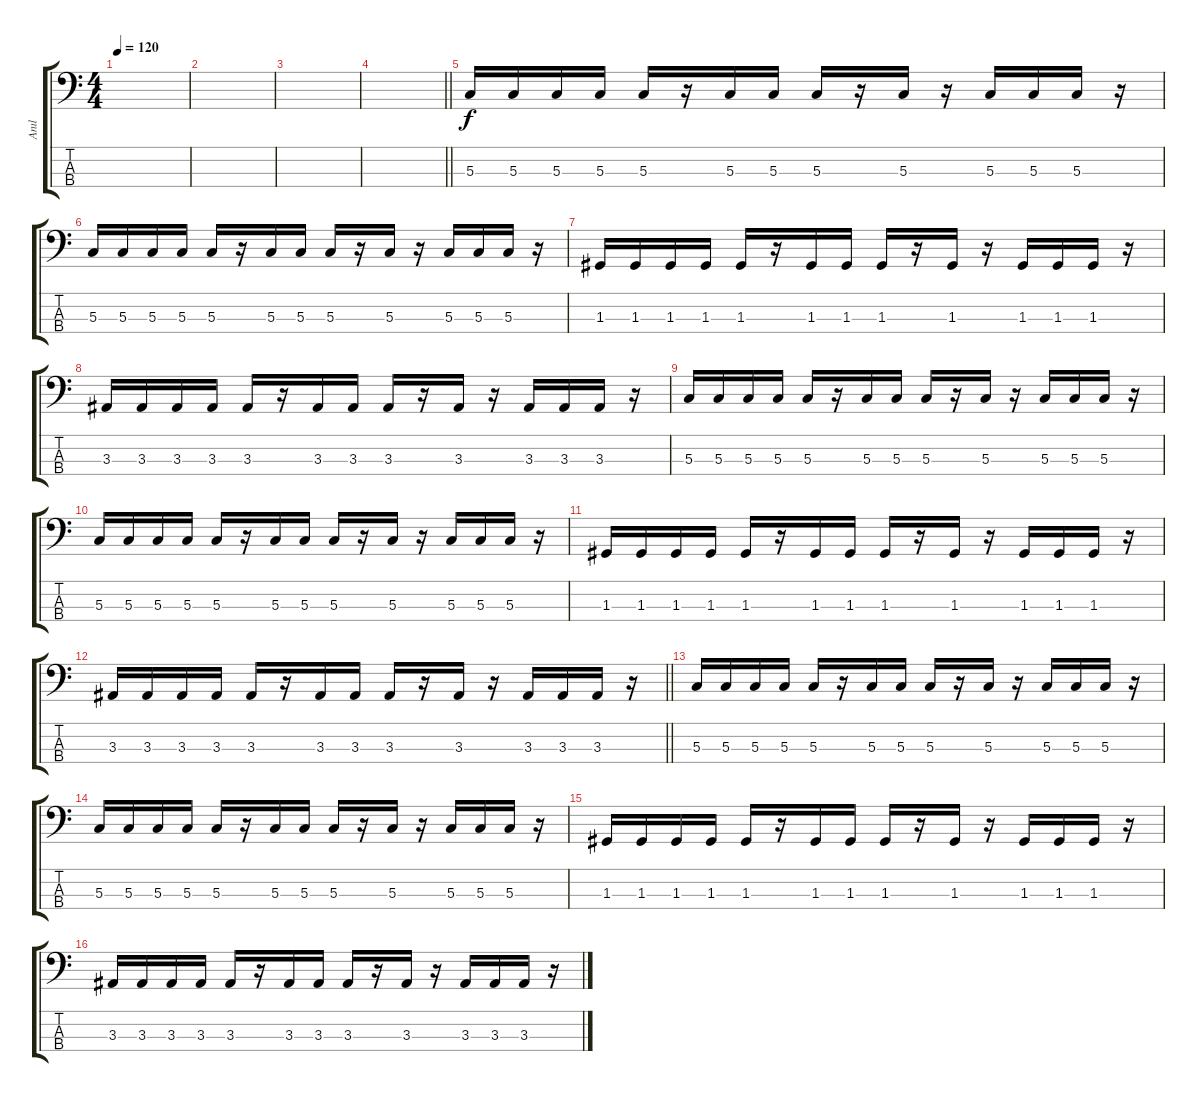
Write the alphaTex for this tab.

\track ("Anıl" "Anıl") {instrument electricbassfinger}
\staff {score tabs}
\tuning (F2 C2 G1 D1) {hide}
\ts (4 4)
\tempo 120
\clef f4
\ks c
|
|
|
\barLineRight lightlight
|
\section ("" "")
5.3.16 5.3.16 5.3.16 5.3.16 5.3.16 r.16 5.3.16 5.3.16 5.3.16 r.16 5.3.16 r.16 5.3.16 5.3.16 5.3.16 r.16 |
5.3.16 5.3.16 5.3.16 5.3.16 5.3.16 r.16 5.3.16 5.3.16 5.3.16 r.16 5.3.16 r.16 5.3.16 5.3.16 5.3.16 r.16 |
1.3.16 1.3.16 1.3.16 1.3.16 1.3.16 r.16 1.3.16 1.3.16 1.3.16 r.16 1.3.16 r.16 1.3.16 1.3.16 1.3.16 r.16 |
3.3.16 3.3.16 3.3.16 3.3.16 3.3.16 r.16 3.3.16 3.3.16 3.3.16 r.16 3.3.16 r.16 3.3.16 3.3.16 3.3.16 r.16 |
5.3.16 5.3.16 5.3.16 5.3.16 5.3.16 r.16 5.3.16 5.3.16 5.3.16 r.16 5.3.16 r.16 5.3.16 5.3.16 5.3.16 r.16 |
5.3.16 5.3.16 5.3.16 5.3.16 5.3.16 r.16 5.3.16 5.3.16 5.3.16 r.16 5.3.16 r.16 5.3.16 5.3.16 5.3.16 r.16 |
1.3.16 1.3.16 1.3.16 1.3.16 1.3.16 r.16 1.3.16 1.3.16 1.3.16 r.16 1.3.16 r.16 1.3.16 1.3.16 1.3.16 r.16 |
\barLineRight lightlight
3.3.16 3.3.16 3.3.16 3.3.16 3.3.16 r.16 3.3.16 3.3.16 3.3.16 r.16 3.3.16 r.16 3.3.16 3.3.16 3.3.16 r.16 |
5.3.16 5.3.16 5.3.16 5.3.16 5.3.16 r.16 5.3.16 5.3.16 5.3.16 r.16 5.3.16 r.16 5.3.16 5.3.16 5.3.16 r.16 |
5.3.16 5.3.16 5.3.16 5.3.16 5.3.16 r.16 5.3.16 5.3.16 5.3.16 r.16 5.3.16 r.16 5.3.16 5.3.16 5.3.16 r.16 |
1.3.16 1.3.16 1.3.16 1.3.16 1.3.16 r.16 1.3.16 1.3.16 1.3.16 r.16 1.3.16 r.16 1.3.16 1.3.16 1.3.16 r.16 |
3.3.16 3.3.16 3.3.16 3.3.16 3.3.16 r.16 3.3.16 3.3.16 3.3.16 r.16 3.3.16 r.16 3.3.16 3.3.16 3.3.16 r.16
